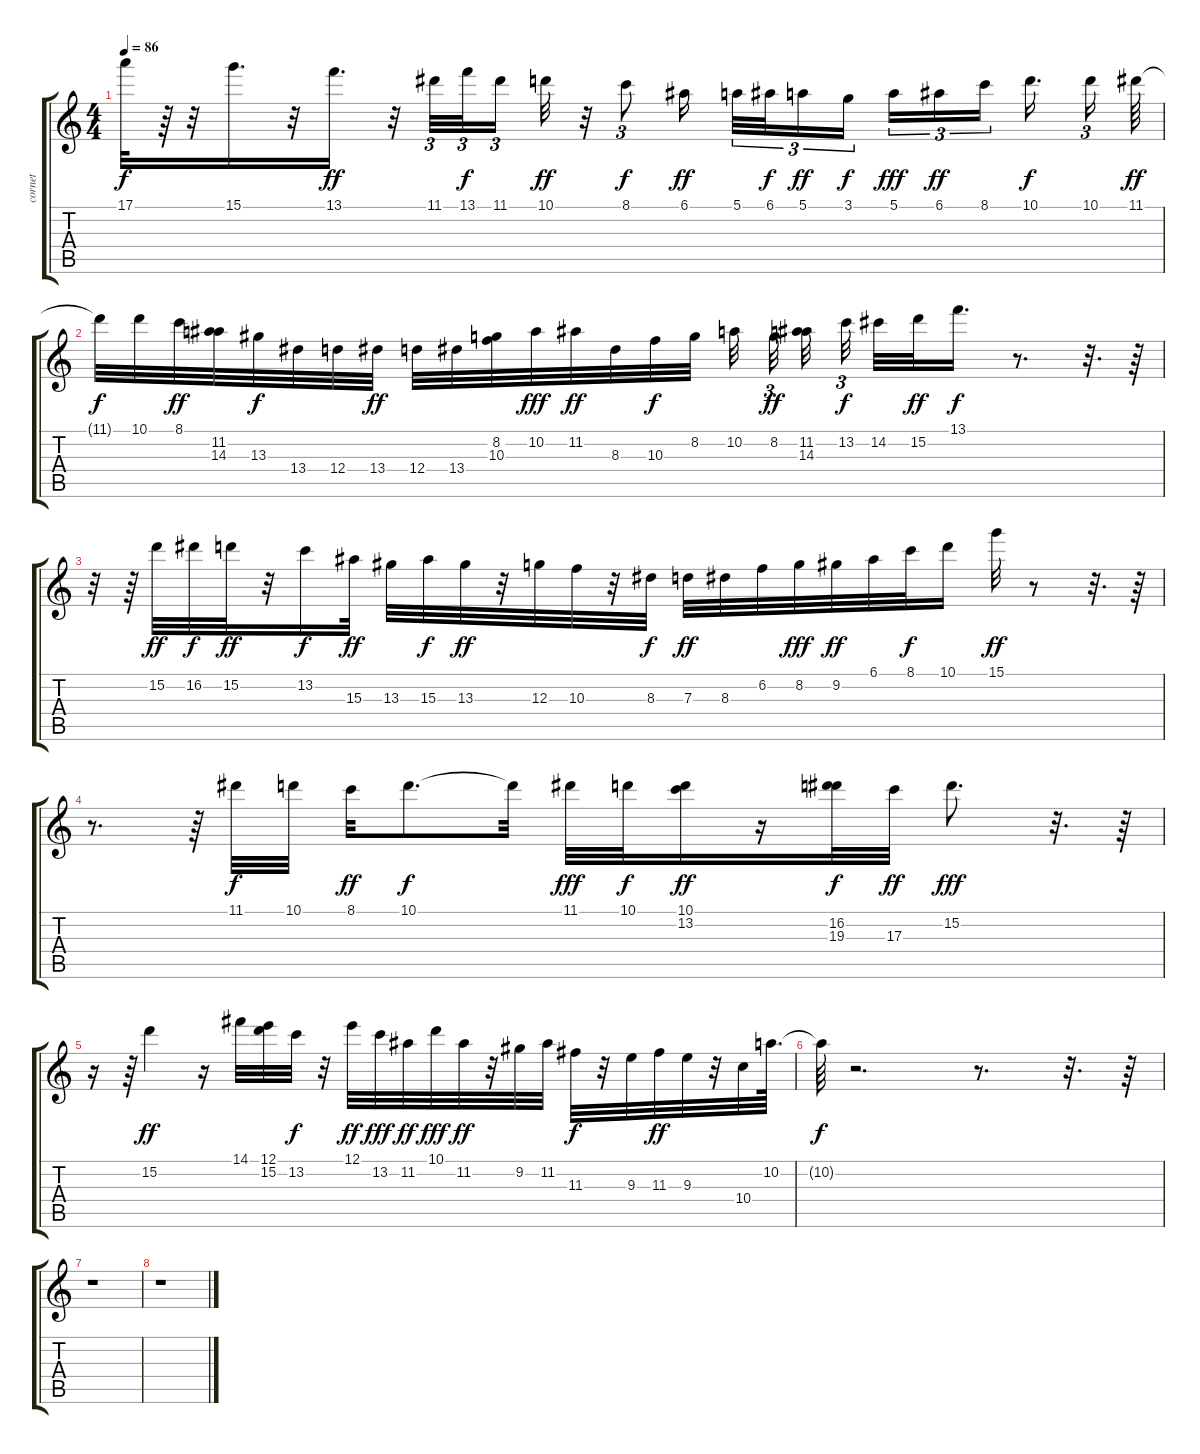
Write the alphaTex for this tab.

\track ("cornet" "cornet") {instrument distortionguitar}
\staff {score tabs}
\tuning (E4 B3 G3 D3 A2 E2) {hide}
\ts (4 4)
\tempo 86
\clef g2
\ks c
17.1{t}.32{dy f} r.64 r.32 15.1.16{d} r.32 13.1.16{d dy ff} r.32 11.1.32{tu (3 2)} 13.1.32{tu (3 2) dy f} 11.1.16{tu (3 2)} 10.1.32{dy ff} r.32 8.1.8{tu (3 2) dy f} 6.1.16{dy ff} 5.1.32{tu (3 2)} 6.1.32{tu (3 2) dy f} 5.1.16{tu (3 2) dy ff} 3.1.16{tu (3 2) dy f} 5.1.16{tu (3 2) dy fff} 6.1.16{tu (3 2) dy ff} 8.1.16{tu (3 2)} 10.1.16{d dy f} 10.1.16{tu (3 2)} 11.1.64{dy ff} |
11.1{t}.32{dy f} 10.1.32 8.1.32{dy ff} (11.2 14.3).32 13.3.32{dy f} 13.4.32 12.4.32 13.4.32{dy ff} 12.4.32 13.4.32 (8.2 10.3).32 10.2.32{dy fff} 11.2.32{dy ff} 8.3.32 10.3.32{dy f} 8.2.32 10.2.32 8.2.32{tu (3 2) dy ff} (11.2 14.3).32 13.2.32{tu (3 2) dy f} 14.2.32 15.2.32{dy ff} 13.1.16{d dy f} r.8{d} r.32{d} r.64 |
r.32 r.64 15.2.32{dy ff} 16.2.32{dy f} 15.2.32{dy ff} r.32 13.2.16{dy f} 15.3.32{dy ff} 13.3.32 15.3.32{dy f} 13.3.32{dy ff} r.32 12.3.32 10.3.32 r.32 8.3.32{dy f} 7.3.32{dy ff} 8.3.32 6.2.32 8.2.32{dy fff} 9.2.32{dy ff} 6.1.32 8.1.32{dy f} 10.1.16 15.1.32{dy ff} r.8 r.32{d} r.64 |
r.8{d} r.64 11.1.32{dy f} 10.1.32 8.1.32{dy ff} 10.1.8{d dy f} 10.1{t}.32 11.1.32{dy fff} 10.1.32{dy f} (10.1 13.2).16{dy ff} r.16 (16.2 19.3).32{dy f} 17.3.32{dy ff} 15.2.8{d dy fff} r.32{d} r.64 |
r.16 r.64 15.2.4{dy ff} r.16 14.1.32 (12.1 15.2).32 13.2.32{dy f} r.32 12.1.32{dy ff} 13.2.32{dy fff} 11.2.32{dy ff} 10.1.32{dy fff} 11.2.32{dy ff} r.32 9.2.32 11.2.32 11.3.32{dy f} r.32 9.3.32 11.3.32{dy ff} 9.3.32 r.32 10.4.32 10.2.64{d} |
10.2{t}.64{dy f} r.2{d} r.8{d} r.32{d} r.64 |
r.1 |
r.1
